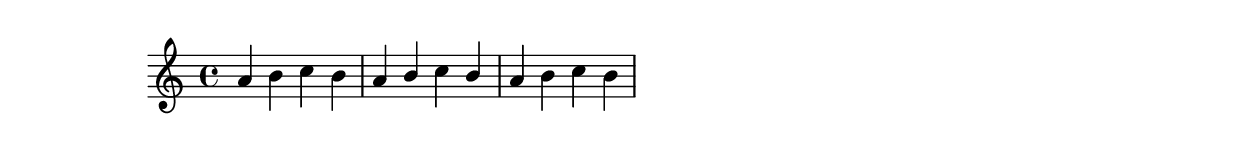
%% Do not edit this file; it is automatically
%% generated from LSR http://lsr.dsi.unimi.it
%% This file is in the public domain.
\version "2.13.4"

\header {
  lsrtags = "editorial-annotations"

%% Translation of GIT committish: b2d4318d6c53df8469dfa4da09b27c15a374d0ca
  texidoces = "
La dirección predeterminada de las plicas sobre la tercera línea
del pentagrama está determinada por la propiedad
@code{neutral-direction} del objeto @code{Stem}.

"
  doctitlees = "Dirección predeterminada de las plicas sobre la tercera línea del pentagrama"


%% Translation of GIT committish: d96023d8792c8af202c7cb8508010c0d3648899d
  texidocde = "
Die Richtung von Hälsen auf der mittleren Linie kann mit der @code{Stem}-Eigenschaft
@code{neutral-direction} gesetzt werden.

"
  doctitlede = "Standardrichtung für Hälse auf der Mittellinie"

  texidoc = "
The default direction of stems on the center line of the staff is set
by the @code{Stem} property @code{neutral-direction}.

"
  doctitle = "Default direction of stems on the center line of the staff"
} % begin verbatim

\relative c'' {
  a4 b c b
  \override Stem #'neutral-direction = #up
  a4 b c b
  \override Stem #'neutral-direction = #down
  a4 b c b
}

